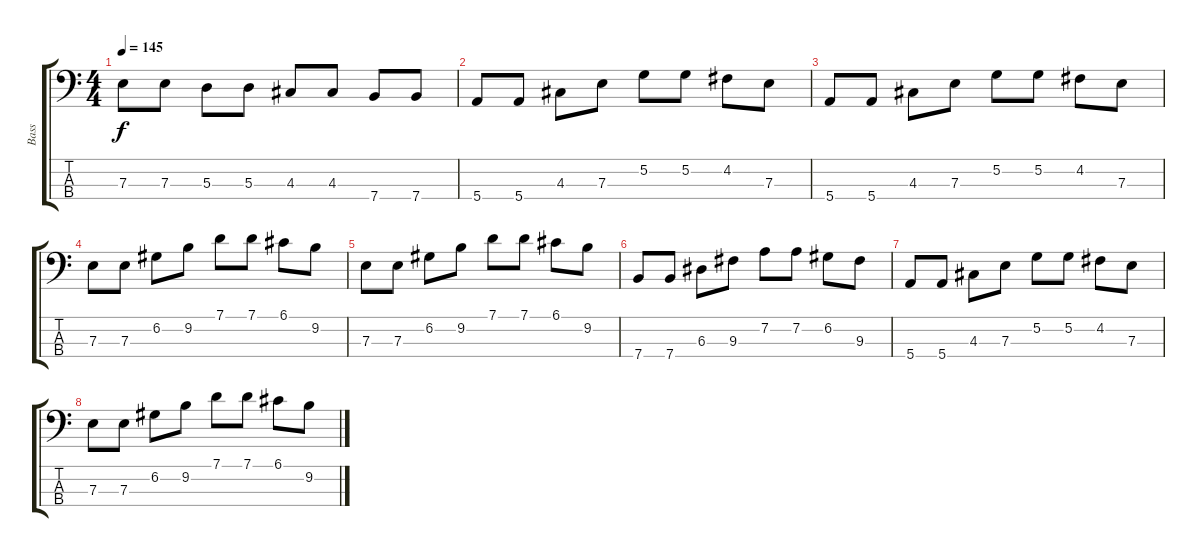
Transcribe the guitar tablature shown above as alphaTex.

\track ("Bass" "Bass") {instrument electricbasspick}
\staff {score tabs}
\tuning (G2 D2 A1 E1) {hide}
\ts (4 4)
\tempo 145
\clef f4
\ks c
7.3.8{dy f volume 12} 7.3.8 5.3.8 5.3.8 4.3.8 4.3.8 7.4.8 7.4.8 |
5.4.8 5.4.8 4.3.8 7.3.8 5.2.8 5.2.8 4.2.8 7.3.8 |
5.4.8{volume 8} 5.4.8 4.3.8 7.3.8 5.2.8 5.2.8 4.2.8 7.3.8 |
7.3.8 7.3.8 6.2.8 9.2.8 7.1.8 7.1.8 6.1.8 9.2.8 |
7.3.8{volume 4} 7.3.8 6.2.8 9.2.8 7.1.8 7.1.8 6.1.8 9.2.8 |
7.4.8 7.4.8 6.3.8 9.3.8 7.2.8 7.2.8 6.2.8 9.3.8 |
5.4.8{volume 0} 5.4.8 4.3.8 7.3.8 5.2.8 5.2.8 4.2.8 7.3.8 |
7.3.8 7.3.8 6.2.8 9.2.8 7.1.8 7.1.8 6.1.8 9.2.8
